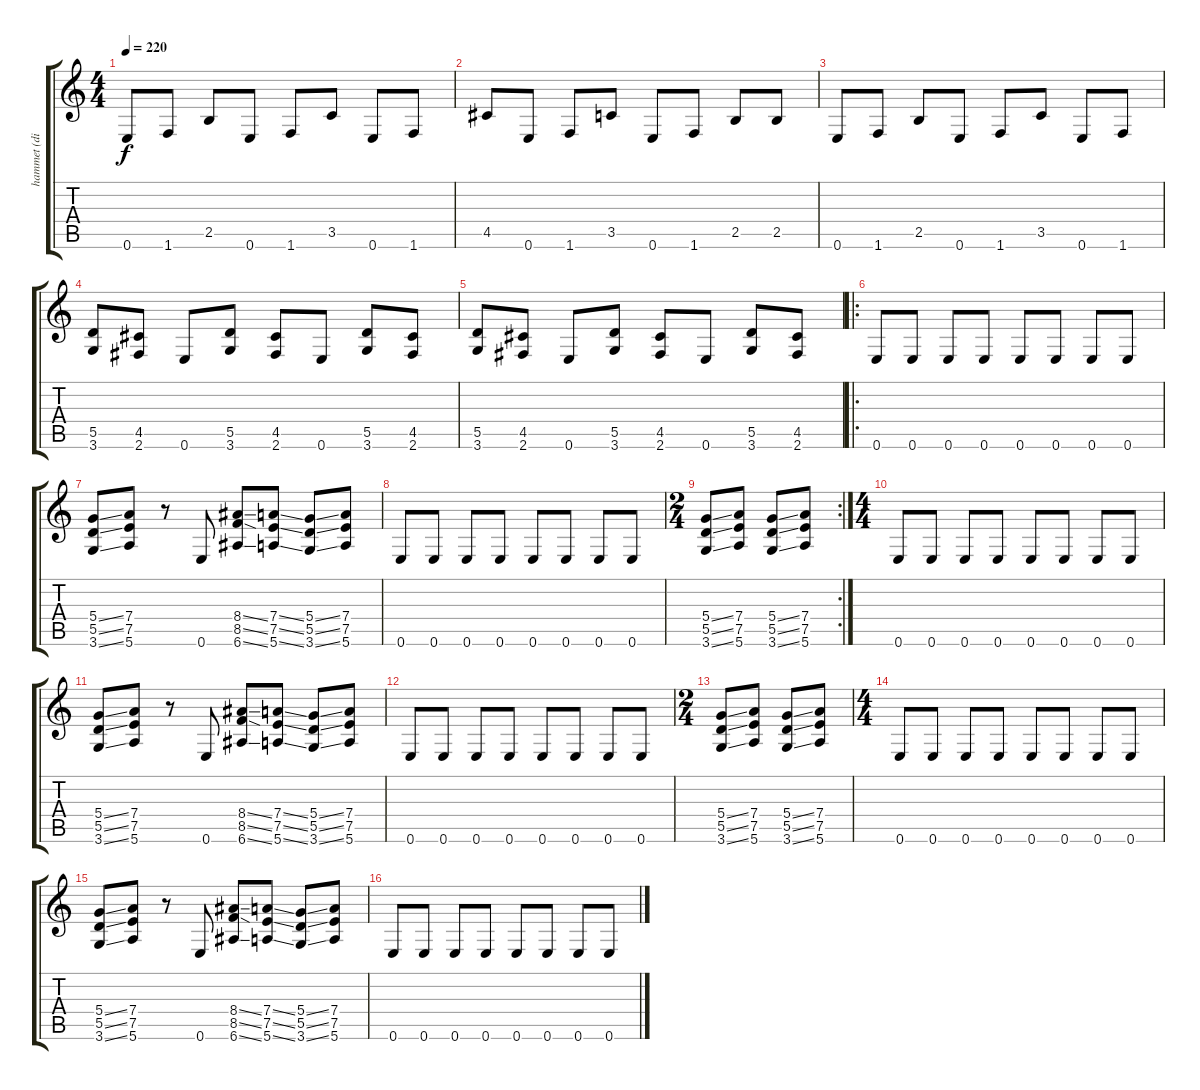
\track ("hammet (dist)" "hammet (di") {instrument distortionguitar}
\staff {score tabs}
\tuning (E4 B3 G3 D3 A2 E2) {hide}
\ts (4 4)
\tempo 220
\clef g2
\ks c
0.6.8{dy f} 1.6.8 2.5.8 0.6.8 1.6.8 3.5.8 0.6.8 1.6.8 |
4.5.8 0.6.8 1.6.8 3.5.8 0.6.8 1.6.8 2.5.8 2.5.8 |
0.6.8 1.6.8 2.5.8 0.6.8 1.6.8 3.5.8 0.6.8 1.6.8 |
(5.5 3.6).8 (4.5 2.6).8 0.6.8 (5.5 3.6).8 (4.5 2.6).8 0.6.8 (5.5 3.6).8 (4.5 2.6).8 |
(5.5 3.6).8 (4.5 2.6).8 0.6.8 (5.5 3.6).8 (4.5 2.6).8 0.6.8 (5.5 3.6).8 (4.5 2.6).8 |
\ro
0.6.8 0.6.8 0.6.8 0.6.8 0.6.8 0.6.8 0.6.8 0.6.8 |
(5.4{ss} 5.5{ss} 3.6{ss}).8 (7.4 7.5 5.6).8 r.8 0.6.8 (8.4{ss} 8.5{ss} 6.6{ss}).8 (7.4{ss} 7.5{ss} 5.6{ss}).8 (5.4{ss} 5.5{ss} 3.6{ss}).8 (7.4 7.5 5.6).8 |
0.6.8 0.6.8 0.6.8 0.6.8 0.6.8 0.6.8 0.6.8 0.6.8 |
\rc 2
\ts (2 4)
(5.4{ss} 5.5{ss} 3.6{ss}).8 (7.4 7.5 5.6).8 (5.4{ss} 5.5{ss} 3.6{ss}).8 (7.4 7.5 5.6).8 |
\ts (4 4)
0.6.8 0.6.8 0.6.8 0.6.8 0.6.8 0.6.8 0.6.8 0.6.8 |
(5.4{ss} 5.5{ss} 3.6{ss}).8 (7.4 7.5 5.6).8 r.8 0.6.8 (8.4{ss} 8.5{ss} 6.6{ss}).8 (7.4{ss} 7.5{ss} 5.6{ss}).8 (5.4{ss} 5.5{ss} 3.6{ss}).8 (7.4 7.5 5.6).8 |
0.6.8 0.6.8 0.6.8 0.6.8 0.6.8 0.6.8 0.6.8 0.6.8 |
\ts (2 4)
(5.4{ss} 5.5{ss} 3.6{ss}).8 (7.4 7.5 5.6).8 (5.4{ss} 5.5{ss} 3.6{ss}).8 (7.4 7.5 5.6).8 |
\ts (4 4)
0.6.8 0.6.8 0.6.8 0.6.8 0.6.8 0.6.8 0.6.8 0.6.8 |
(5.4{ss} 5.5{ss} 3.6{ss}).8 (7.4 7.5 5.6).8 r.8 0.6.8 (8.4{ss} 8.5{ss} 6.6{ss}).8 (7.4{ss} 7.5{ss} 5.6{ss}).8 (5.4{ss} 5.5{ss} 3.6{ss}).8 (7.4 7.5 5.6).8 |
0.6.8 0.6.8 0.6.8 0.6.8 0.6.8 0.6.8 0.6.8 0.6.8
